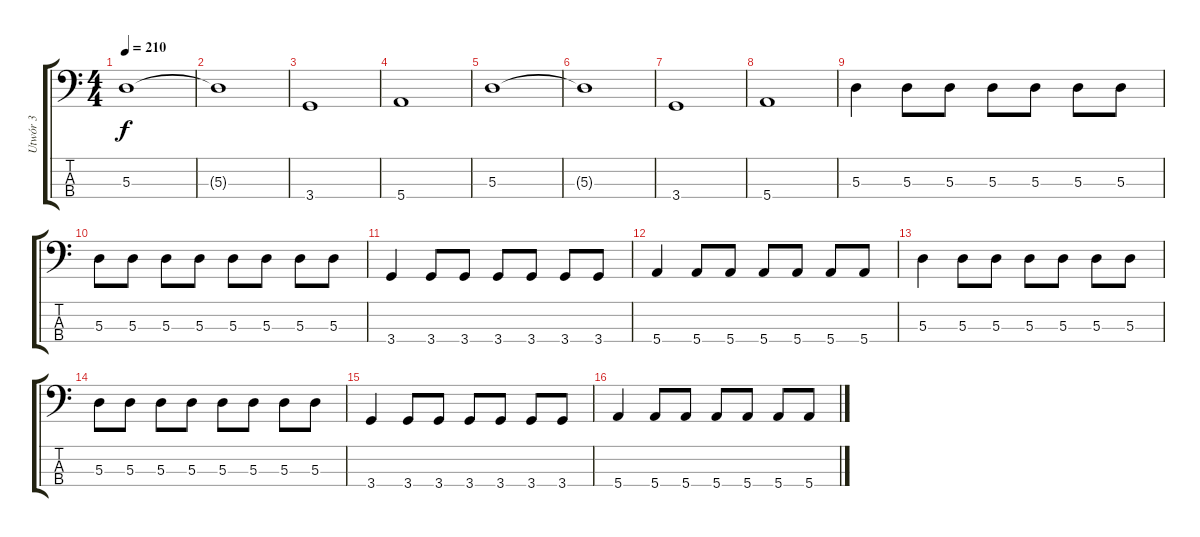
\track ("Utwór 3" "Utwór 3") {instrument electricbasspick}
\staff {score tabs}
\tuning (G2 D2 A1 E1) {hide}
\ts (4 4)
\tempo 210
\clef f4
\ks c
5.3.1{dy f instrument electricbasspick} |
5.3{t}.1 |
3.4.1 |
5.4.1 |
5.3.1 |
5.3{t}.1 |
3.4.1 |
5.4.1 |
5.3.4 5.3.8 5.3.8 5.3.8 5.3.8 5.3.8 5.3.8 |
5.3.8 5.3.8 5.3.8 5.3.8 5.3.8 5.3.8 5.3.8 5.3.8 |
3.4.4 3.4.8 3.4.8 3.4.8 3.4.8 3.4.8 3.4.8 |
5.4.4 5.4.8 5.4.8 5.4.8 5.4.8 5.4.8 5.4.8 |
5.3.4 5.3.8 5.3.8 5.3.8 5.3.8 5.3.8 5.3.8 |
5.3.8 5.3.8 5.3.8 5.3.8 5.3.8 5.3.8 5.3.8 5.3.8 |
3.4.4 3.4.8 3.4.8 3.4.8 3.4.8 3.4.8 3.4.8 |
5.4.4 5.4.8 5.4.8 5.4.8 5.4.8 5.4.8 5.4.8
